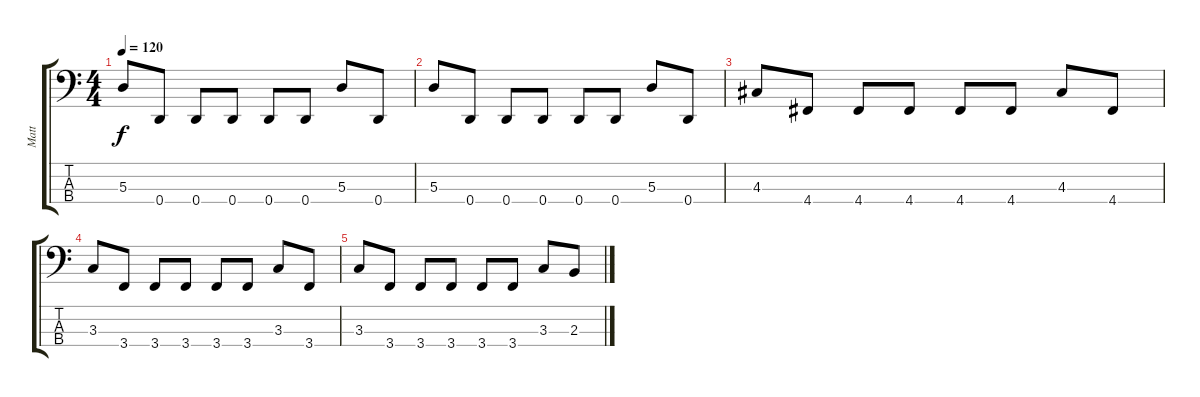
\track ("Matt" "Matt") {instrument slapbass2}
\staff {score tabs}
\tuning (G2 D2 A1 D1) {hide}
\ts (4 4)
\tempo 120
\clef f4
\ks c
5.3.8{dy f} 0.4.8 0.4.8 0.4.8 0.4.8 0.4.8 5.3.8 0.4.8 |
5.3.8 0.4.8 0.4.8 0.4.8 0.4.8 0.4.8 5.3.8 0.4.8 |
4.3.8 4.4.8 4.4.8 4.4.8 4.4.8 4.4.8 4.3.8 4.4.8 |
3.3.8 3.4.8 3.4.8 3.4.8 3.4.8 3.4.8 3.3.8 3.4.8 |
3.3.8 3.4.8 3.4.8 3.4.8 3.4.8 3.4.8 3.3.8 2.3.8
